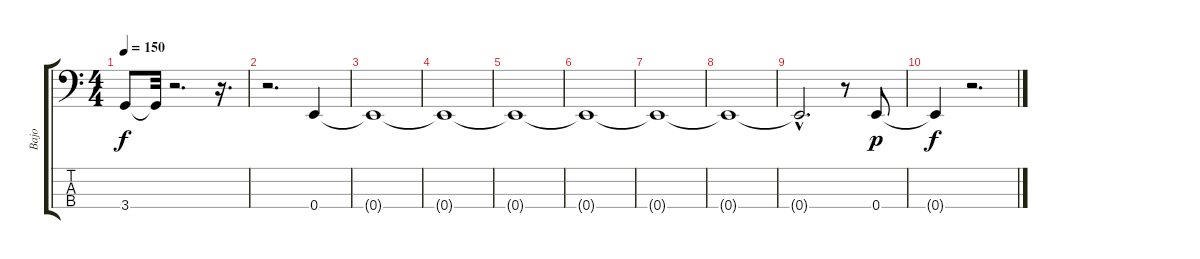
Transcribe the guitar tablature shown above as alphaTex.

\track ("Bajo" "Bajo") {instrument electricbassfinger}
\staff {score tabs}
\tuning (G2 D2 A1 E1) {hide}
\ts (4 4)
\tempo 150
\clef f4
\ks c
3.4.8{dy f} 3.4{t}.32 r.2{d} r.16{d} |
r.2{d} 0.4.4 |
0.4{t}.1 |
0.4{t}.1 |
0.4{t}.1 |
0.4{t}.1 |
0.4{t}.1 |
0.4{t}.1 |
0.4{hac t}.2{d} r.8 0.4.8{dy p} |
0.4{t}.4{dy f} r.2{d}
